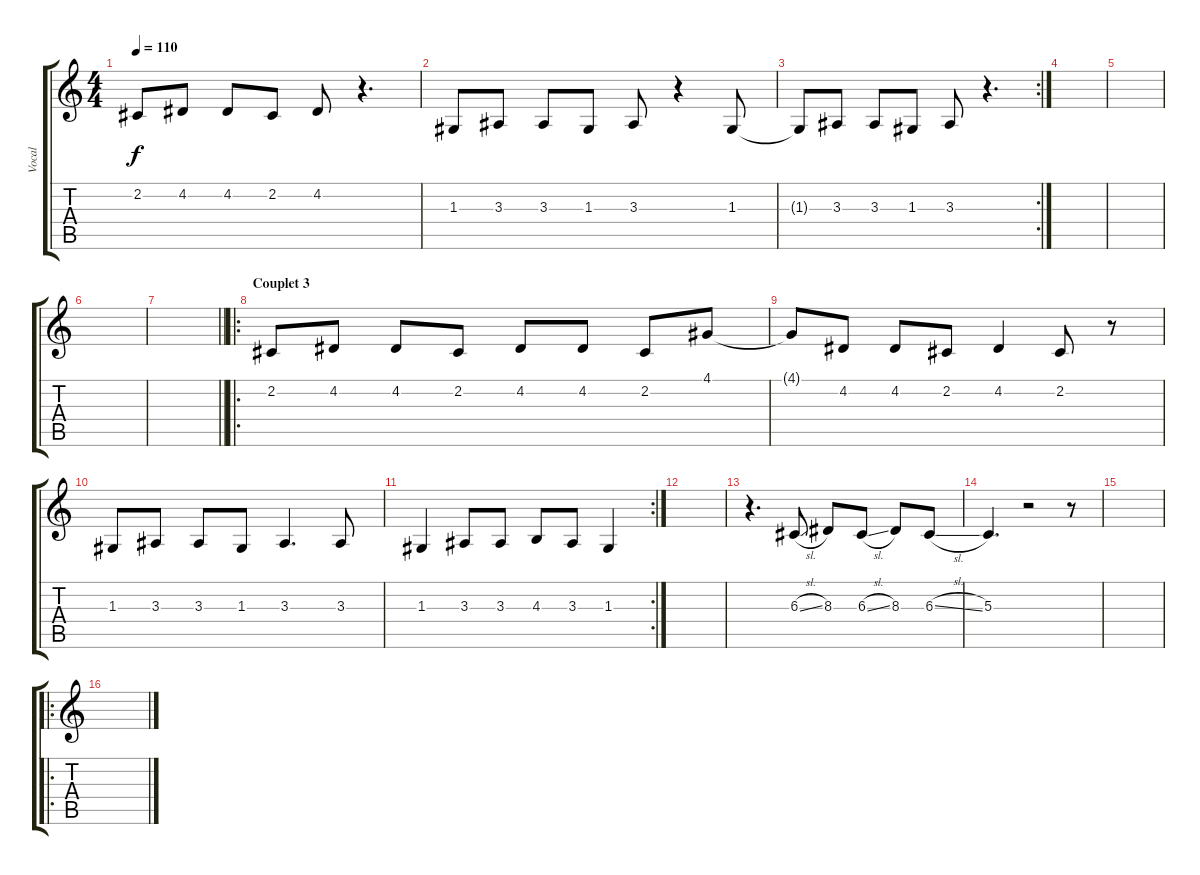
\track ("Vocal" "Vocal") {instrument acousticgrandpiano}
\staff {score tabs}
\tuning (E4 B3 G3 D3 A2 E2) {hide}
\ts (4 4)
\tempo 110
\clef g2
\ks c
2.2{t}.8{dy f} 4.2.8 4.2.8 2.2.8 4.2.8 r.4{d} |
1.3.8 3.3.8 3.3.8 1.3.8 3.3.8 r.4 1.3.8 |
\rc 2
1.3{t}.8 3.3.8 3.3.8 1.3.8 3.3.8 r.4{d} |
|
|
|
\barLineRight lightlight
|
\ro
\section ("" "Couplet 3")
2.2.8 4.2.8 4.2.8 2.2.8 4.2.8 4.2.8 2.2.8 4.1.8 |
4.1{t}.8 4.2.8 4.2.8 2.2.8 4.2.4 2.2.8 r.8 |
1.3.8 3.3.8 3.3.8 1.3.8 3.3.4{d} 3.3.8 |
\rc 2
1.3.4 3.3.8 3.3.8 4.3.8 3.3.8 1.3.4 |
|
r.4{d} 6.3{sl}.8 8.3.8 6.3{sl}.8 8.3.8 6.3{sl}.8 |
5.3.4{d} r.2 r.8 |
|
\ro
